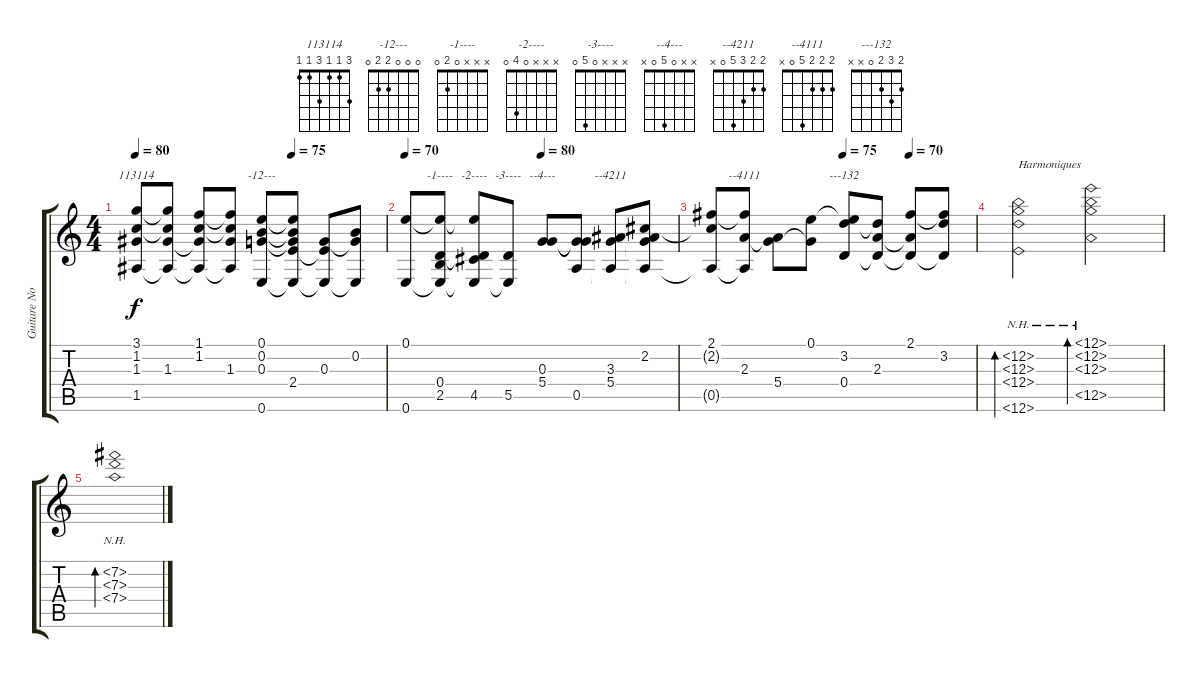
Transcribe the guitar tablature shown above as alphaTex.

\track ("Guitare Novembre 1999" "Guitare No") {instrument acousticguitarnylon}
\staff {score tabs}
\tuning (E4 B3 G3 D3 A2 E2) {hide}
\chord ("113114" 3 1 1 3 1 1)
\chord ("-12---" 0 0 0 2 2 0)
\chord ("-1----" x x x 0 2 0)
\chord ("-2----" x x x 0 4 0)
\chord ("-3----" x x x 0 5 0)
\chord ("--4---" x x 0 5 0 x)
\chord ("--4211" 2 2 3 5 0 x)
\chord ("--4111" 2 2 2 5 0 x)
\chord ("---132" 2 3 2 0 x x)
\ts (4 4)
\tempo 80
\tempo (75 0.625)
\clef g2
\ks c
(3.1 1.2 1.3 1.5).8{ch "113114" dy f} (3.1{t} 1.2{t} 1.3 1.5{t}).8 (1.1 1.2 1.3{t} 1.5{t}).8 (1.1{t} 1.2{t} 1.3 1.5{t}).8 (0.1 0.2 0.3 0.6).8{ch "-12---"} (0.1{t} 0.2{t} 0.3{t} 2.4 0.6{t}).8 (0.3 2.4{t} 0.6{t}).8 (0.2 0.3{t} 0.6{t}).8 |
\tempo 70
\tempo (80 0.5)
(0.1 0.6).8 (0.1{t} 0.4 2.5 0.6{t}).8{ch "-1----"} (0.1{t} 0.4{t} 4.5 0.6{t}).8{ch "-2----"} (5.5 0.6{t}).8{ch "-3----"} (0.3 5.4).8{ch "--4---"} (0.3{t} 5.4{t} 0.5).8 (3.3 5.4 0.5{t}).8{ch "--4211"} (2.2 3.3{t} 5.4{t} 0.5{t}).8 |
\tempo (75 0.5)
\tempo (70 0.75)
(2.1 2.2{t} 0.5{t}).8 (2.1{t} 2.3 0.5{t}).8{ch "--4111"} (2.3{t} 5.4).8 (0.1 5.4{t}).8 (0.1{t} 3.2 0.4).8{ch "---132"} (3.2{t} 2.3 0.4{t}).8 (2.1 2.3{t} 0.4{t}).8 (2.1{t} 3.2 0.4{t}).8 |
(12.2{nh} 12.3{nh} 12.4{nh} 12.6{nh}).2{bd 240 txt "Harmoniques"} (12.1{nh} 12.2{nh} 12.3{nh} 12.5{nh}).2{bd 240} |
(7.2{nh} 7.3{nh} 7.4{nh}).1{bd 240}
